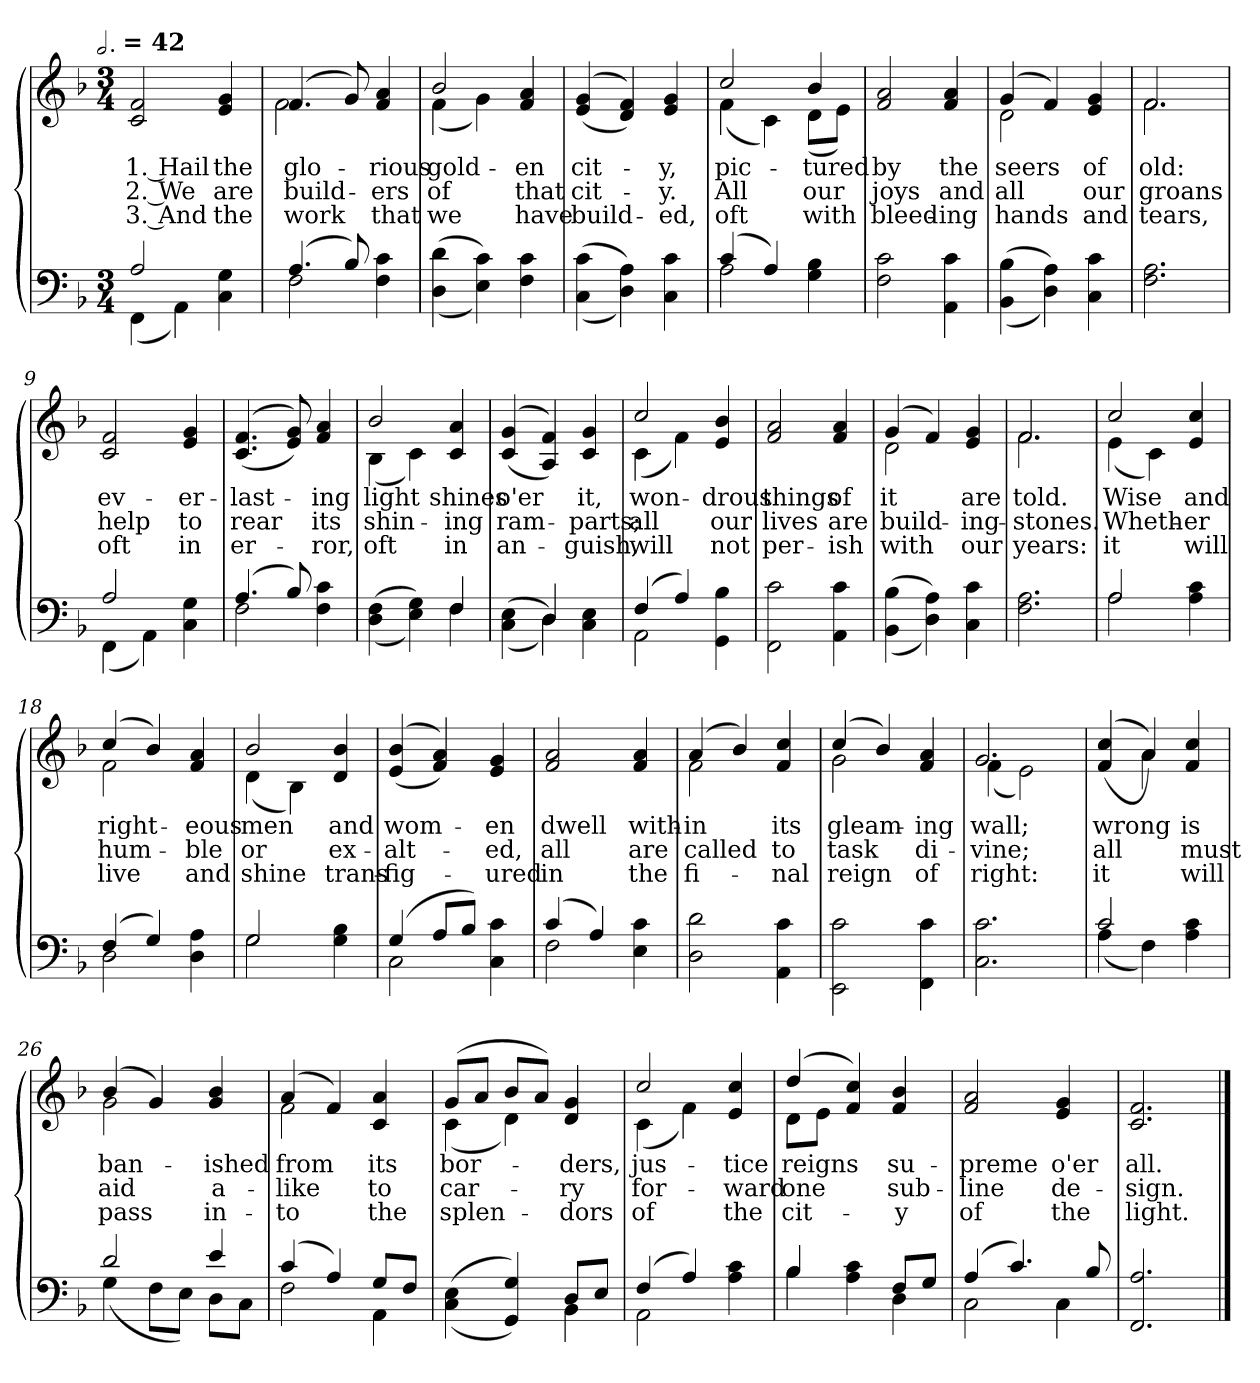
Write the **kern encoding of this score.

**kern	**kern	**text	**text	**text
*part1	*part1	*part1	*part1	*part1
*staff2	*staff1	*staff1	*staff1	*staff1
*clefF4	*clefG2	*	*	*
*k[b-]	*k[b-]	*	*	*
!!LO:TX:omd:t=[half-dot] = 42
*M3/4	*M3/4	*	*	*
*MM126	*MM126	*	*	*
=1	=1	=1	=1	=1
*^	*	*	*	*
2A/	(<4FF\	2c/ 2f/	1. Hail	2. We	3. And
.	4AA\)	.	.	.	.
4C 4G	4ryy	4e/ 4g/	the	are	the
=2	=2	=2	=2	=2	=2
*	*	*^	*	*	*
(>4.A/	2F\	(>4.f/	2f\	glo-	build-	work
8B-/)	.	8g/)	.	.	.	.
4F 4c	4ryy	4f/ 4a/	4ryy	-rious	-ers	that
*v	*v	*	*	*	*	*
=3	=3	=3	=3	=3	=3
(<(>4D\ 4d\	2b-/	(<4f\	gold-	of	we
4E\ 4c\))	.	4g\)	.	.	.
4F\ 4c\	4f/ 4a/	4ryy	-en	that	have
*	*v	*v	*	*	*
=4	=4	=4	=4	=4
(<(>4C\ 4c\	(<(>4e/ 4g/	cit-	cit-	build-
4D\ 4A\))	4d/ 4f/))	.	.	.
4C\ 4c\	4e/ 4g/	-y,	-y.	-ed,
=5	=5	=5	=5	=5
*^	*^	*	*	*
(>4c/	2A\	2cc/	(<4f\	pic-	All	oft
4A/)	.	.	4c\)	.	.	.
4G 4B-	4ryy	4b-/	(<8dL	-tured	our	with
.	.	.	8eJ)	.	.	.
*v	*v	*	*	*	*	*
*	*v	*v	*	*	*
!!LO:LB:g=z
=6	=6	=6	=6	=6
2F\ 2c\	2f/ 2a/	by	joys	bleed-
4AA\ 4c\	4f/ 4a/	the	and	-ing
=7	=7	=7	=7	=7
*	*^	*	*	*
(>(<4BB-\ 4B-\	(>4g/	2d\	seers	all	hands
4D\ 4A\))	4f/)	.	.	.	.
4C\ 4c\	4e/ 4g/	4ryy	of	our	and
=8	=8	=8	=8	=8	=8
2.F\ 2.A\	2.f/	2.f\	old:	groans	tears,
*	*v	*v	*	*	*
=9	=9	=9	=9	=9
*^	*	*	*	*
2A/	(<4FF\	2c/ 2f/	ev-	help	oft
.	4AA\)	.	.	.	.
4C 4G	4ryy	4e/ 4g/	-er-	to	in
=10	=10	=10	=10	=10	=10
(>4.A/	2F\	(<(>4.c/ 4.f/	-last-	rear	er-
8B-/)	.	8e/ 8g/))	.	.	.
4F 4c	4ryy	4f/ 4a/	-ing	its	-ror,
=11	=11	=11	=11	=11	=11
*	*	*^	*	*	*
(<(>4D\ 4F\	4ryy	2b-/	(<4B-\	light	shin-	oft
4E\ 4G\))	4ryy	.	4c\)	.	.	.
4F\	4F/	4c/ 4a/	4ryy	shines	-ing	in
*	*	*v	*v	*	*	*
!!LO:LB:g=z
=12	=12	=12	=12	=12	=12
(<(>4C\ 4E\	4ryy	(<(>4c/ 4g/	o'er	ram-	an-
4D\))	4D/	4A/ 4f/))	.	.	.
4C\ 4E\	4ryy	4c/ 4g/	it,	-parts;	-guish,
=13	=13	=13	=13	=13	=13
*	*	*^	*	*	*
(>4F/	2AA\	2cc/	(<4c\	won-	all	will
4A/)	.	.	4f\)	.	.	.
4GG 4B-	4ryy	4e/ 4b-/	4ryy	-drous	our	not
*v	*v	*	*	*	*	*
*	*v	*v	*	*	*
=14	=14	=14	=14	=14
2FF\ 2c\	2f/ 2a/	things	lives	per-
4AA\ 4c\	4f/ 4a/	of	are	-ish
=15	=15	=15	=15	=15
*	*^	*	*	*
(>(<4BB-\ 4B-\	(>4g/	2d\	it	build-	with
4D\ 4A\))	4f/)	.	.	.	.
4C\ 4c\	4e/ 4g/	4ryy	are	-ing-	our
=16	=16	=16	=16	=16	=16
2.F\ 2.A\	2.f/	2.f\	told.	-stones.	years:
!!LO:PB:g=z	!!
=17	=17	=17	=17	=17	=17
*^	*	*	*	*	*
2A/	2A\	2cc/	(<4e\	Wise	Wheth-	it
.	.	.	4c\)	.	.	.
4A 4c	4ryy	4e/ 4cc/	4ryy	and	-er	will
=18	=18	=18	=18	=18	=18	=18
(>4F/	2D\	(>4cc/	2f\	right-	hum-	live
4G/)	.	4b-/)	.	.	.	.
4D 4A	4ryy	4f/ 4a/	4ryy	-eous	-ble	and
=19	=19	=19	=19	=19	=19	=19
2G/	2G\	2b-/	(<4d\	men	or	shine
.	.	.	4B-\)	.	.	.
4G 4B-	4ryy	4d/ 4b-/	4ryy	and	ex-	trans-
*	*	*v	*v	*	*	*
=20	=20	=20	=20	=20	=20
(>4G/	2C\	(<(>4e/ 4b-/	wom-	-alt-	-fig-
8AL	.	4f/ 4a/))	.	.	.
8B-J)	.	.	.	.	.
4C 4c	4ryy	4e/ 4g/	-en	-ed,	-ured
=21	=21	=21	=21	=21	=21
(>4c/	2F\	2f/ 2a/	dwell	all	in
4A/)	.	.	.	.	.
4E 4c	4ryy	4f/ 4a/	with-	are	the
*v	*v	*	*	*	*
!!LO:LB:g=z
=22	=22	=22	=22	=22
*	*^	*	*	*
2D\ 2d\	(4a	2f	-in	called	fi-
.	4b-/)	.	.	.	.
4AA\ 4c\	4f/ 4cc/	4ryy	its	to	-nal
=23	=23	=23	=23	=23	=23
2EE\ 2c\	(>4cc/	2g\	gleam-	task	reign
.	4b-/)	.	.	.	.
4FF\ 4c\	4f/ 4a/	4ryy	-ing	di-	of
=24	=24	=24	=24	=24	=24
2.C\ 2.c\	2.g/	(<4f\	wall;	-vine;	right:
.	.	2e\)	.	.	.
=25	=25	=25	=25	=25	=25
*^	*	*	*	*	*
2c/	(<4A\	(>(<4f/ 4cc/	4ryy	wrong	all	it
.	4F\)	4a/))	4a\	.	.	.
4A 4c	4ryy	4f/ 4cc/	4ryy	is	must	will
=26	=26	=26	=26	=26	=26	=26
2d/	(<4G\	(>4b-/	2g\	ban-	aid	pass
.	8FL	4g/)	.	.	.	.
.	8EJ)	.	.	.	.	.
4e/	8DL	4g/ 4b-/	4ryy	-ished	a-	in-
.	8CJ	.	.	.	.	.
!!LO:LB:g=z	!!
=27	=27	=27	=27	=27	=27	=27
(>4c/	2F\	(4a	2f	from	-like	-to
4A/)	.	4f/)	.	.	.	.
8GL	4AA\	4c/ 4a/	4ryy	its	to	the
8FJ	.	.	.	.	.	.
=28	=28	=28	=28	=28	=28	=28
(<(>4C\ 4E\	4ryy	(>8gL	(<4c\	bor-	car-	splen-
.	.	8aJ	.	.	.	.
4GG/ 4G/))	4ryy	8b-L	4d\)	.	.	.
.	.	8aJ)	.	.	.	.
8DL	4BB-\	4d/ 4g/	4ryy	-ders,	-ry	-dors
8EJ	.	.	.	.	.	.
=29	=29	=29	=29	=29	=29	=29
(>4F/	2AA\	2cc/	(<4c\	jus-	for-	of
4A/)	.	.	4f\)	.	.	.
4A 4c	4ryy	4e/ 4cc/	4ryy	-tice	-ward	the
=30	=30	=30	=30	=30	=30	=30
4B-/	4B-\))	(>4dd/	8dL	reigns	one	cit-
.	.	.	8eJ	.	.	.
(>(<4A 4c	4ryy	4f/ 4cc/)	4ryy	.	.	.
8FL	4D\	4f/ 4b-/	4ryy	su-	sub-	-y
8GJ	.	.	.	.	.	.
*	*	*v	*v	*	*	*
=31	=31	=31	=31	=31	=31
(>4A/	2C\	2f/ 2a/	-preme	-line	of
4.c/)	.	.	.	.	.
.	4C\	4e/ 4g/	o'er	de-	the
8B-/	.	.	.	.	.
*v	*v	*	*	*	*
=32	=32	=32	=32	=32
2.FF/ 2.A/	2.c/ 2.f/	all.	-sign.	light.
==	==	==	==	==
*-	*-	*-	*-	*-
